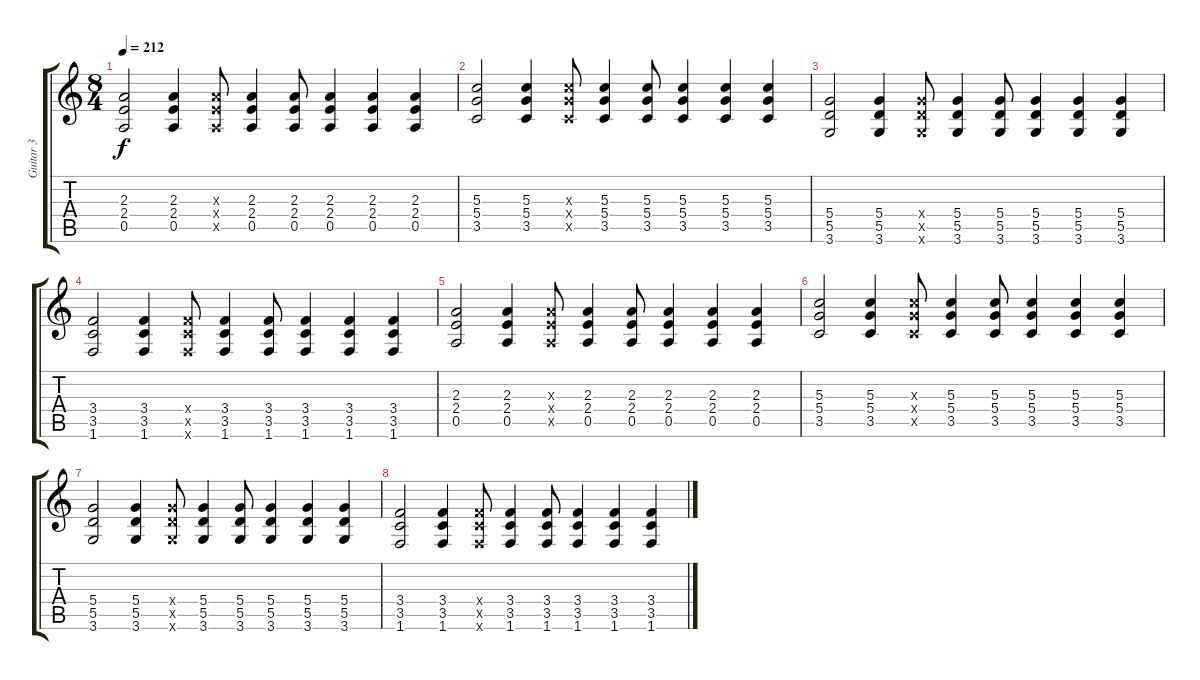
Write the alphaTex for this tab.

\track ("Guitar 3" "Guitar 3") {instrument overdrivenguitar}
\staff {score tabs}
\tuning (E4 B3 G3 D3 A2 E2) {hide}
\ts (8 4)
\tempo 212
\clef g2
\ks c
(2.3 2.4 0.5).2{dy f} (2.3 2.4 0.5).4 (2.3{x} 2.4{x} 0.5{x}).8 (2.3 2.4 0.5).4 (2.3 2.4 0.5).8 (2.3 2.4 0.5).4 (2.3 2.4 0.5).4 (2.3 2.4 0.5).4 |
(5.3 5.4 3.5).2 (5.3 5.4 3.5).4 (5.3{x} 5.4{x} 3.5{x}).8 (5.3 5.4 3.5).4 (5.3 5.4 3.5).8 (5.3 5.4 3.5).4 (5.3 5.4 3.5).4 (5.3 5.4 3.5).4 |
(5.4 5.5 3.6).2 (5.4 5.5 3.6).4 (5.4{x} 5.5{x} 3.6{x}).8 (5.4 5.5 3.6).4 (5.4 5.5 3.6).8 (5.4 5.5 3.6).4 (5.4 5.5 3.6).4 (5.4 5.5 3.6).4 |
(3.4 3.5 1.6).2 (3.4 3.5 1.6).4 (3.4{x} 3.5{x} 1.6{x}).8 (3.4 3.5 1.6).4 (3.4 3.5 1.6).8 (3.4 3.5 1.6).4 (3.4 3.5 1.6).4 (3.4 3.5 1.6).4 |
(2.3 2.4 0.5).2 (2.3 2.4 0.5).4 (2.3{x} 2.4{x} 0.5{x}).8 (2.3 2.4 0.5).4 (2.3 2.4 0.5).8 (2.3 2.4 0.5).4 (2.3 2.4 0.5).4 (2.3 2.4 0.5).4 |
(5.3 5.4 3.5).2 (5.3 5.4 3.5).4 (5.3{x} 5.4{x} 3.5{x}).8 (5.3 5.4 3.5).4 (5.3 5.4 3.5).8 (5.3 5.4 3.5).4 (5.3 5.4 3.5).4 (5.3 5.4 3.5).4 |
(5.4 5.5 3.6).2 (5.4 5.5 3.6).4 (5.4{x} 5.5{x} 3.6{x}).8 (5.4 5.5 3.6).4 (5.4 5.5 3.6).8 (5.4 5.5 3.6).4 (5.4 5.5 3.6).4 (5.4 5.5 3.6).4 |
(3.4 3.5 1.6).2 (3.4 3.5 1.6).4 (3.4{x} 3.5{x} 1.6{x}).8 (3.4 3.5 1.6).4 (3.4 3.5 1.6).8 (3.4 3.5 1.6).4 (3.4 3.5 1.6).4 (3.4 3.5 1.6).4
